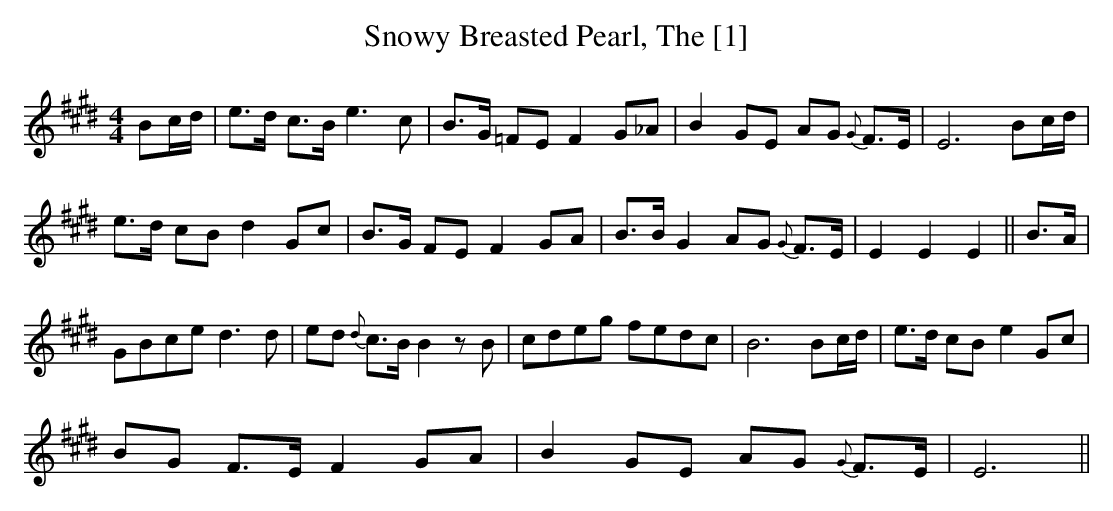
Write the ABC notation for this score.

X:1
T:Snowy Breasted Pearl, The [1]
M:4/4
L:1/8
K:E_
Bc/d/ | e>d c>B e3c | B>G =FE F2 G_A | B2 GE AG {G}F>E | E6 Bc/d/ |
e>d cB d2 Gc | B>G FE F2 GA | B>B G2 AG {G}F>E | E2E2E2 || B>A |
GBce d3d | ed {d}c>B B2zB | cdeg fedc | B6 Bc/d/ | e>d cB e2 Gc |
BG F>E F2 GA | B2 GE AG {G}F>E | E6 ||
